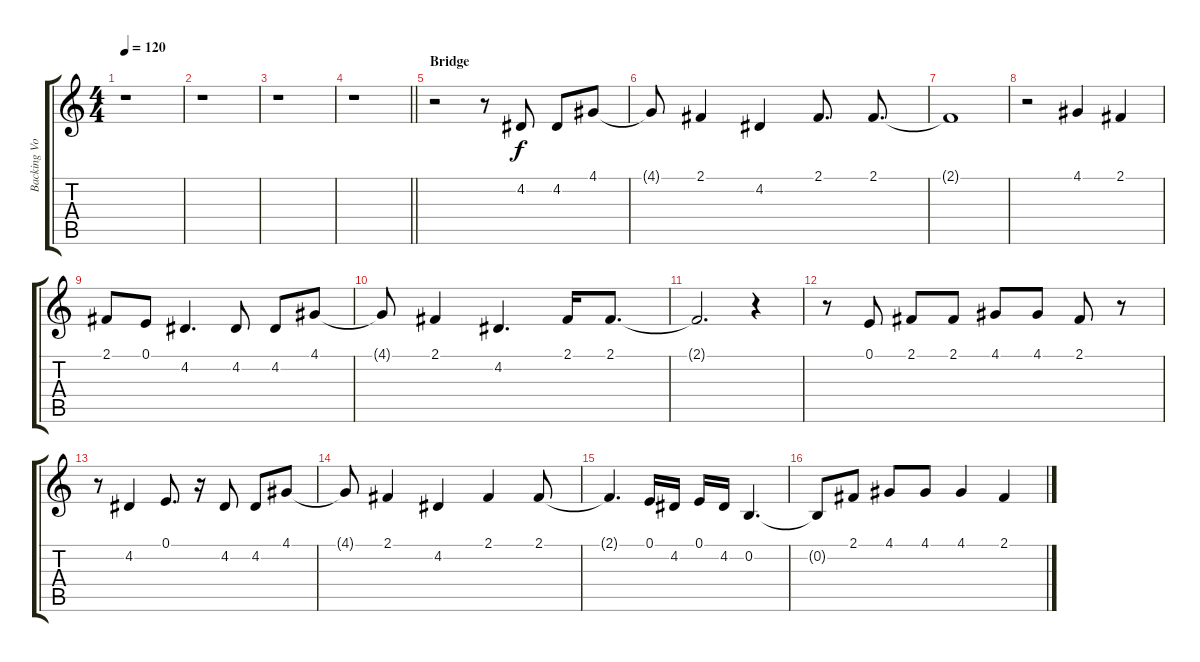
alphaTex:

\track ("Backing Vocals" "Backing Vo") {instrument viola}
\staff {score tabs}
\tuning (E4 B3 G3 D3 A2 E2) {hide}
\ts (4 4)
\tempo 120
\clef g2
\ks c
r.1{dy f} |
r.1 |
r.1 |
\barLineRight lightlight
r.1 |
\section ("" "Bridge")
r.2{volume 10} r.8 4.2.8 4.2.8 4.1.8 |
4.1{t}.8 2.1.4 4.2.4 2.1.8{d} 2.1.8{d} |
2.1{t}.1 |
r.2 4.1.4 2.1.4 |
2.1.8 0.1.8 4.2.4{d} 4.2.8 4.2.8 4.1.8 |
4.1{t}.8 2.1.4 4.2.4{d} 2.1.16 2.1.8{d} |
2.1{t}.2{d} r.4 |
r.8 0.1.8 2.1.8 2.1.8 4.1.8 4.1.8 2.1.8 r.8 |
r.8 4.2.4 0.1.8{d} r.16 4.2.8 4.2.8 4.1.8 |
4.1{t}.8 2.1.4 4.2.4 2.1.4 2.1.8 |
2.1{t}.4{d} 0.1.16 4.2.16 0.1.16 4.2.16 0.2.4{d} |
0.2{t}.8 2.1.8 4.1.8 4.1.8 4.1.4 2.1.4
